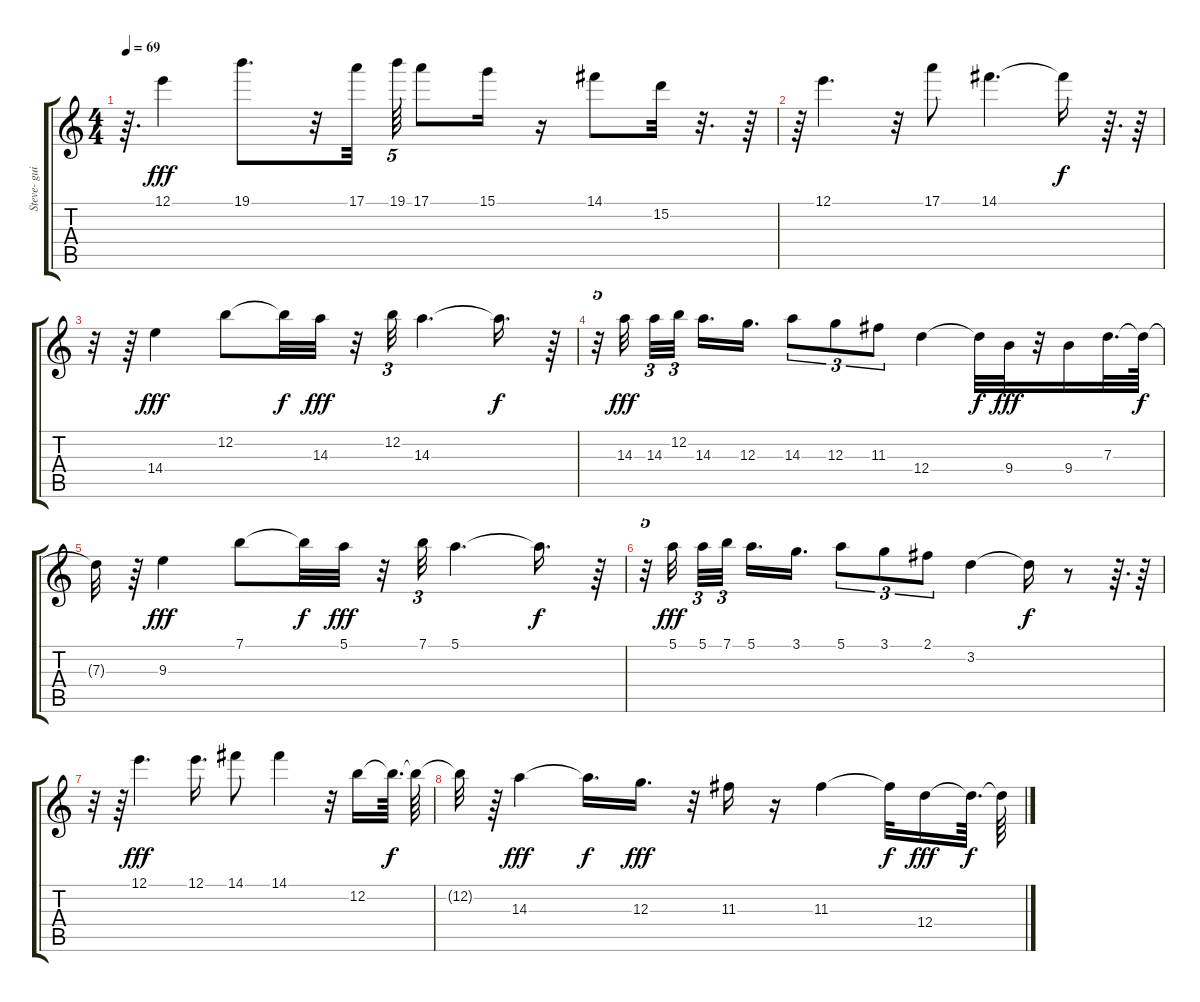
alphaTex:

\track ("Steve- guitarechoes" "Steve- gui") {instrument electricbasspick}
\staff {score tabs}
\tuning (E4 B3 G3 D3 A2 E2) {hide}
\ts (4 4)
\tempo 69
\clef g2
\ks c
r.64{d dy f} 12.1.4{dy fff} 19.1.8{d} r.32 17.1.32 19.1.64{tu (5 4)} 17.1.8 15.1.16 r.16 14.1.8 15.2.32 r.32{d} r.64 |
r.64 12.1.4{d} r.32 17.1.8 14.1.4{d} 14.1{t}.16{dy f} r.64{d} r.64 |
r.32 r.64 14.4.4{dy fff} 12.2.8 12.2{t}.32{dy f} 14.3.32{dy fff} r.32 12.2.32{tu (3 2)} 14.3.4{d} 14.3{t}.16{d dy f} r.64 |
r.32{tu (5 4)} 14.3.32{dy fff beam splitsecondary} 14.3.32{tu (3 2)} 12.2.32{tu (3 2) beam splitsecondary} 14.3.16{d} 12.3.16{d} 14.3.8{tu (3 2)} 12.3.8{tu (3 2)} 11.3.8{tu (3 2)} 12.4.4 12.4{t}.32{dy f} 9.4.32{dy fff} r.32 9.4.16 7.3.32{d} 7.3{t}.64{dy f} |
7.3{t}.32 r.64 9.3.4{dy fff} 7.1.8 7.1{t}.32{dy f} 5.1.32{dy fff} r.32 7.1.32{tu (3 2)} 5.1.4{d} 5.1{t}.16{d dy f} r.64 |
r.32{tu (5 4)} 5.1.32{dy fff beam splitsecondary} 5.1.32{tu (3 2)} 7.1.32{tu (3 2) beam splitsecondary} 5.1.16{d} 3.1.16{d} 5.1.8{tu (3 2)} 3.1.8{tu (3 2)} 2.1.8{tu (3 2)} 3.2.4 3.2{t}.16{dy f} r.8 r.64{d} r.64 |
r.32 r.64 12.1.4{d dy fff} 12.1.16{d} 14.1.8 14.1.4 r.32 12.2.16 12.2{t}.64{d dy f} 12.2{t}.64 |
12.2{t}.32 r.64 14.3.4{dy fff} 14.3{t}.16{d dy f} 12.3.16{d dy fff} r.32 11.3.16 r.16 11.3.4 11.3{t}.32{dy f} 12.4.16{dy fff} 12.4{t}.64{d dy f} 12.4{t}.64
